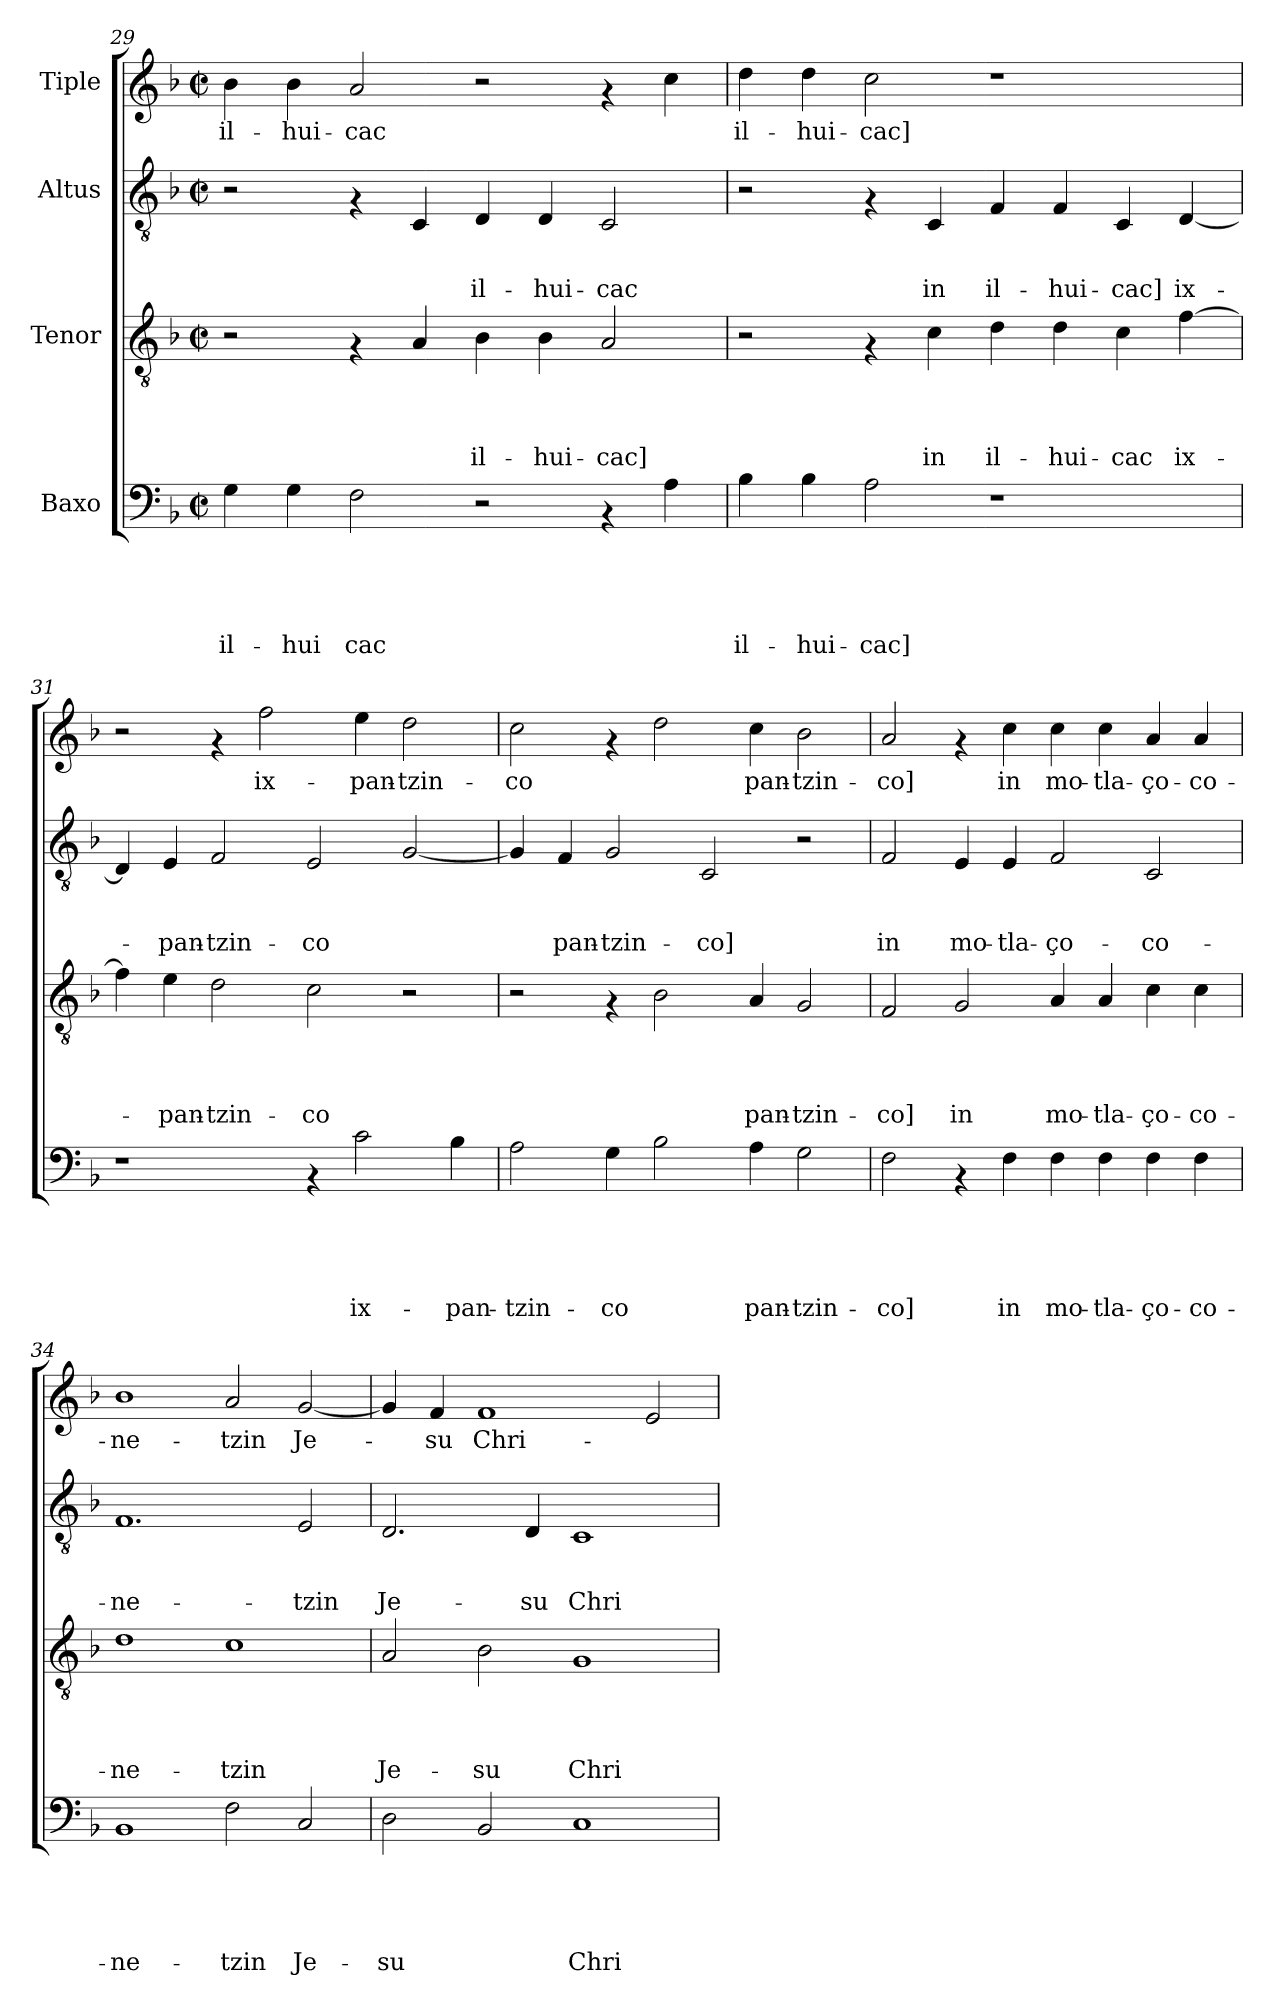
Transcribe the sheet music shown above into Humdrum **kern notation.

**kern	**text	**text	**text	**text	**text	**kern	**text	**text	**text	**text	**kern	**text	**text	**text	**kern	**text
*part4	*part4	*part4	*part4	*part4	*part4	*part3	*part3	*part3	*part3	*part3	*part2	*part2	*part2	*part2	*part1	*part1
*staff4	*staff4	*staff4	*staff4	*staff4	*staff4	*staff3	*staff3	*staff3	*staff3	*staff3	*staff2	*staff2	*staff2	*staff2	*staff1	*staff1
*I"Baxo	*	*	*	*	*	*I"Tenor	*	*	*	*	*I"Altus	*	*	*	*I"Tiple	*
*clefF4	*	*	*	*	*	*clefGv2	*	*	*	*	*clefGv2	*	*	*	*clefG2	*
*k[b-]	*	*	*	*	*	*k[b-]	*	*	*	*	*k[b-]	*	*	*	*k[b-]	*
*F:	*	*	*	*	*	*F:	*	*	*	*	*F:	*	*	*	*F:	*
*M2/2	*	*	*	*	*	*M2/2	*	*	*	*	*M2/2	*	*	*	*M2/2	*
*met(c|)	*	*	*	*	*	*met(c|)	*	*	*	*	*met(c|)	*	*	*	*met(c|)	*
=29	=29	=29	=29	=29	=29	=29	=29	=29	=29	=29	=29	=29	=29	=29	=29	=29
!	!	!	!	!	!LO:LY:b	!	!	!	!	!	!	!	!	!	!	!LO:LY:b
4G\	.	.	.	.	il-	2r	.	.	.	.	2r	.	.	.	4b-\	il-
!	!	!	!	!	!LO:LY:b	!	!	!	!	!	!	!	!	!	!	!LO:LY:b
4G\	.	.	.	.	-hui	.	.	.	.	.	.	.	.	.	4b-\	-hui-
!	!	!	!	!	!LO:LY:b	!	!	!	!	!	!	!	!	!	!	!LO:LY:b
2F\	.	.	.	.	cac	4rF	.	.	.	.	4rF	.	.	.	2a/	-cac
.	.	.	.	.	.	4A/	.	.	.	.	4C/	.	.	.	.	.
!	!	!	!	!	!	!	!	!	!	!LO:LY:b	!	!	!	!LO:LY:b	!	!
2r	.	.	.	.	.	4B-\	.	.	.	il-	4D/	.	.	il-	2r	.
!	!	!	!	!	!	!	!	!	!	!LO:LY:b	!	!	!	!LO:LY:b	!	!
.	.	.	.	.	.	4B-\	.	.	.	-hui-	4D/	.	.	-hui-	.	.
!	!	!	!	!	!	!	!	!	!	!LO:LY:b	!	!	!	!LO:LY:b	!	!
4rAA	.	.	.	.	.	2A/	.	.	.	-cac]	2C/	.	.	-cac	4rf	.
4A\	.	.	.	.	.	.	.	.	.	.	.	.	.	.	4cc\	.
!!LO:LB:g=z
=30	=30	=30	=30	=30	=30	=30	=30	=30	=30	=30	=30	=30	=30	=30	=30	=30
!	!	!	!	!	!LO:LY:b	!	!	!	!	!	!	!	!	!	!	!LO:LY:b
4B-\	.	.	.	.	il-	2r	.	.	.	.	2r	.	.	.	4dd\	il-
!	!	!	!	!	!LO:LY:b	!	!	!	!	!	!	!	!	!	!	!LO:LY:b
4B-\	.	.	.	.	-hui-	.	.	.	.	.	.	.	.	.	4dd\	-hui-
!	!	!	!	!	!LO:LY:b	!	!	!	!	!	!	!	!	!	!	!LO:LY:b
2A\	.	.	.	.	-cac]	4rF	.	.	.	.	4rF	.	.	.	2cc\	-cac]
!	!	!	!	!	!	!	!	!	!	!LO:LY:b	!	!	!	!LO:LY:b	!	!
.	.	.	.	.	.	4c\	.	.	.	in	4C/	.	.	in	.	.
!	!	!	!	!	!	!	!	!	!	!LO:LY:b	!	!	!	!LO:LY:b	!	!
1r	.	.	.	.	.	4d\	.	.	.	il-	4F/	.	.	il-	1r	.
!	!	!	!	!	!	!	!	!	!	!LO:LY:b	!	!	!	!LO:LY:b	!	!
.	.	.	.	.	.	4d\	.	.	.	-hui-	4F/	.	.	-hui-	.	.
!	!	!	!	!	!	!	!	!	!	!LO:LY:b	!	!	!	!LO:LY:b	!	!
.	.	.	.	.	.	4c\	.	.	.	-cac	4C/	.	.	-cac]	.	.
!	!	!	!	!	!	!	!	!	!	!LO:LY:b	!	!	!	!LO:LY:b	!	!
.	.	.	.	.	.	[>4f\	.	.	.	ix-	[<4D/	.	.	ix-	.	.
=31	=31	=31	=31	=31	=31	=31	=31	=31	=31	=31	=31	=31	=31	=31	=31	=31
1r	.	.	.	.	.	4f\]	.	.	.	.	4D/]	.	.	.	2r	.
!	!	!	!	!	!	!	!	!	!	!LO:LY:b	!	!	!	!LO:LY:b	!	!
.	.	.	.	.	.	4e\	.	.	.	-pan-	4E/	.	.	-pan-	.	.
!	!	!	!	!	!	!	!	!	!	!LO:LY:b	!	!	!	!LO:LY:b	!	!
.	.	.	.	.	.	2d\	.	.	.	-tzin-	2F/	.	.	-tzin-	4rf	.
!	!	!	!	!	!	!	!	!	!	!	!	!	!	!	!	!LO:LY:b
.	.	.	.	.	.	.	.	.	.	.	.	.	.	.	2ff\	ix-
!	!	!	!	!	!	!	!	!	!	!LO:LY:b	!	!	!	!LO:LY:b	!	!
4rAA	.	.	.	.	.	2c\	.	.	.	-co	2E/	.	.	-co	.	.
!	!	!	!	!	!LO:LY:b	!	!	!	!	!	!	!	!	!	!	!LO:LY:b
2c\	.	.	.	.	ix-	.	.	.	.	.	.	.	.	.	4ee\	-pan-
!	!	!	!	!	!	!	!	!	!	!	!	!	!	!	!	!LO:LY:b
.	.	.	.	.	.	2r	.	.	.	.	[<2G/	.	.	.	2dd\	-tzin-
!	!	!	!	!	!LO:LY:b	!	!	!	!	!	!	!	!	!	!	!
4B-\	.	.	.	.	-pan-	.	.	.	.	.	.	.	.	.	.	.
=32	=32	=32	=32	=32	=32	=32	=32	=32	=32	=32	=32	=32	=32	=32	=32	=32
!	!	!	!	!	!LO:LY:b	!	!	!	!	!	!	!	!	!	!	!LO:LY:b
2A\	.	.	.	.	-tzin-	2r	.	.	.	.	4G/]	.	.	.	2cc\	-co
!	!	!	!	!	!	!	!	!	!	!	!	!	!	!LO:LY:b	!	!
.	.	.	.	.	.	.	.	.	.	.	4F/	.	.	pan-	.	.
!	!	!	!	!	!LO:LY:b	!	!	!	!	!	!	!	!	!LO:LY:b	!	!
4G\	.	.	.	.	-co	4rF	.	.	.	.	2G/	.	.	-tzin-	4rf	.
2B-\	.	.	.	.	.	2B-\	.	.	.	.	.	.	.	.	2dd\	.
!	!	!	!	!	!	!	!	!	!	!	!	!	!	!LO:LY:b	!	!
.	.	.	.	.	.	.	.	.	.	.	2C/	.	.	-co]	.	.
!	!	!	!	!	!LO:LY:b	!	!	!	!	!LO:LY:b	!	!	!	!	!	!LO:LY:b
4A\	.	.	.	.	pan-	4A/	.	.	.	pan-	.	.	.	.	4cc\	pan-
!	!	!	!	!	!LO:LY:b	!	!	!	!	!LO:LY:b	!	!	!	!	!	!LO:LY:b
2G\	.	.	.	.	-tzin-	2G/	.	.	.	-tzin-	2r	.	.	.	2b-\	-tzin-
!!LO:LB:g=z
=33	=33	=33	=33	=33	=33	=33	=33	=33	=33	=33	=33	=33	=33	=33	=33	=33
!	!	!	!	!	!LO:LY:b	!	!	!	!	!LO:LY:b	!	!	!	!LO:LY:b	!	!LO:LY:b
2F\	.	.	.	.	-co]	2F/	.	.	.	-co]	2F/	.	.	in	2a/	-co]
!	!	!	!	!	!	!	!	!	!	!LO:LY:b	!	!	!	!LO:LY:b	!	!
4rAA	.	.	.	.	.	2G/	.	.	.	in	4E/	.	.	mo-	4rf	.
!	!	!	!	!	!LO:LY:b	!	!	!	!	!	!	!	!	!LO:LY:b	!	!LO:LY:b
4F\	.	.	.	.	in	.	.	.	.	.	4E/	.	.	-tla-	4cc\	in
!	!	!	!	!	!LO:LY:b	!	!	!	!	!LO:LY:b	!	!	!	!LO:LY:b	!	!LO:LY:b
4F\	.	.	.	.	mo-	4A/	.	.	.	mo-	2F/	.	.	-ço-	4cc\	mo-
!	!	!	!	!	!LO:LY:b	!	!	!	!	!LO:LY:b	!	!	!	!	!	!LO:LY:b
4F\	.	.	.	.	-tla-	4A/	.	.	.	-tla-	.	.	.	.	4cc\	-tla-
!	!	!	!	!	!LO:LY:b	!	!	!	!	!LO:LY:b	!	!	!	!LO:LY:b	!	!LO:LY:b
4F\	.	.	.	.	-ço-	4c\	.	.	.	-ço-	2C/	.	.	-co-	4a/	-ço-
!	!	!	!	!	!LO:LY:b	!	!	!	!	!LO:LY:b	!	!	!	!	!	!LO:LY:b
4F\	.	.	.	.	-co-	4c\	.	.	.	-co-	.	.	.	.	4a/	-co-
=34	=34	=34	=34	=34	=34	=34	=34	=34	=34	=34	=34	=34	=34	=34	=34	=34
!	!	!	!	!	!LO:LY:b	!	!	!	!	!LO:LY:b	!	!	!	!LO:LY:b	!	!LO:LY:b
1BB-	.	.	.	.	-ne-	1d	.	.	.	-ne-	1.F	.	.	-ne-	1b-	-ne-
!	!	!	!	!	!LO:LY:b	!	!	!	!	!LO:LY:b	!	!	!	!	!	!LO:LY:b
2F\	.	.	.	.	-tzin	1c	.	.	.	-tzin	.	.	.	.	2a/	-tzin
!	!	!	!	!	!LO:LY:b	!	!	!	!	!	!	!	!	!LO:LY:b	!	!LO:LY:b
2C/	.	.	.	.	Je-	.	.	.	.	.	2E/	.	.	-tzin	[<2g/	Je-
=35	=35	=35	=35	=35	=35	=35	=35	=35	=35	=35	=35	=35	=35	=35	=35	=35
!	!	!	!	!	!LO:LY:b	!	!	!	!	!LO:LY:b	!	!	!	!LO:LY:b	!	!
2D\	.	.	.	.	-su	2A/	.	.	.	Je-	2.D/	.	.	Je-	4g/]	.
!	!	!	!	!	!	!	!	!	!	!	!	!	!	!	!	!LO:LY:b
.	.	.	.	.	.	.	.	.	.	.	.	.	.	.	4f/	-su
!	!	!	!	!	!	!	!	!	!	!LO:LY:b	!	!	!	!	!	!LO:LY:b
2BB-/	.	.	.	.	.	2B-\	.	.	.	-su	.	.	.	.	1f	Chri-
!	!	!	!	!	!	!	!	!	!	!	!	!	!	!LO:LY:b	!	!
.	.	.	.	.	.	.	.	.	.	.	4D/	.	.	-su	.	.
!	!	!	!	!	!LO:LY:b	!	!	!	!	!LO:LY:b	!	!	!	!LO:LY:b	!	!
1C	.	.	.	.	Chri-	1G	.	.	.	Chri-	1C	.	.	Chri-	.	.
.	.	.	.	.	.	.	.	.	.	.	.	.	.	.	2e/	.
=	=	=	=	=	=	=	=	=	=	=	=	=	=	=	=	=
*-	*-	*-	*-	*-	*-	*-	*-	*-	*-	*-	*-	*-	*-	*-	*-	*-
